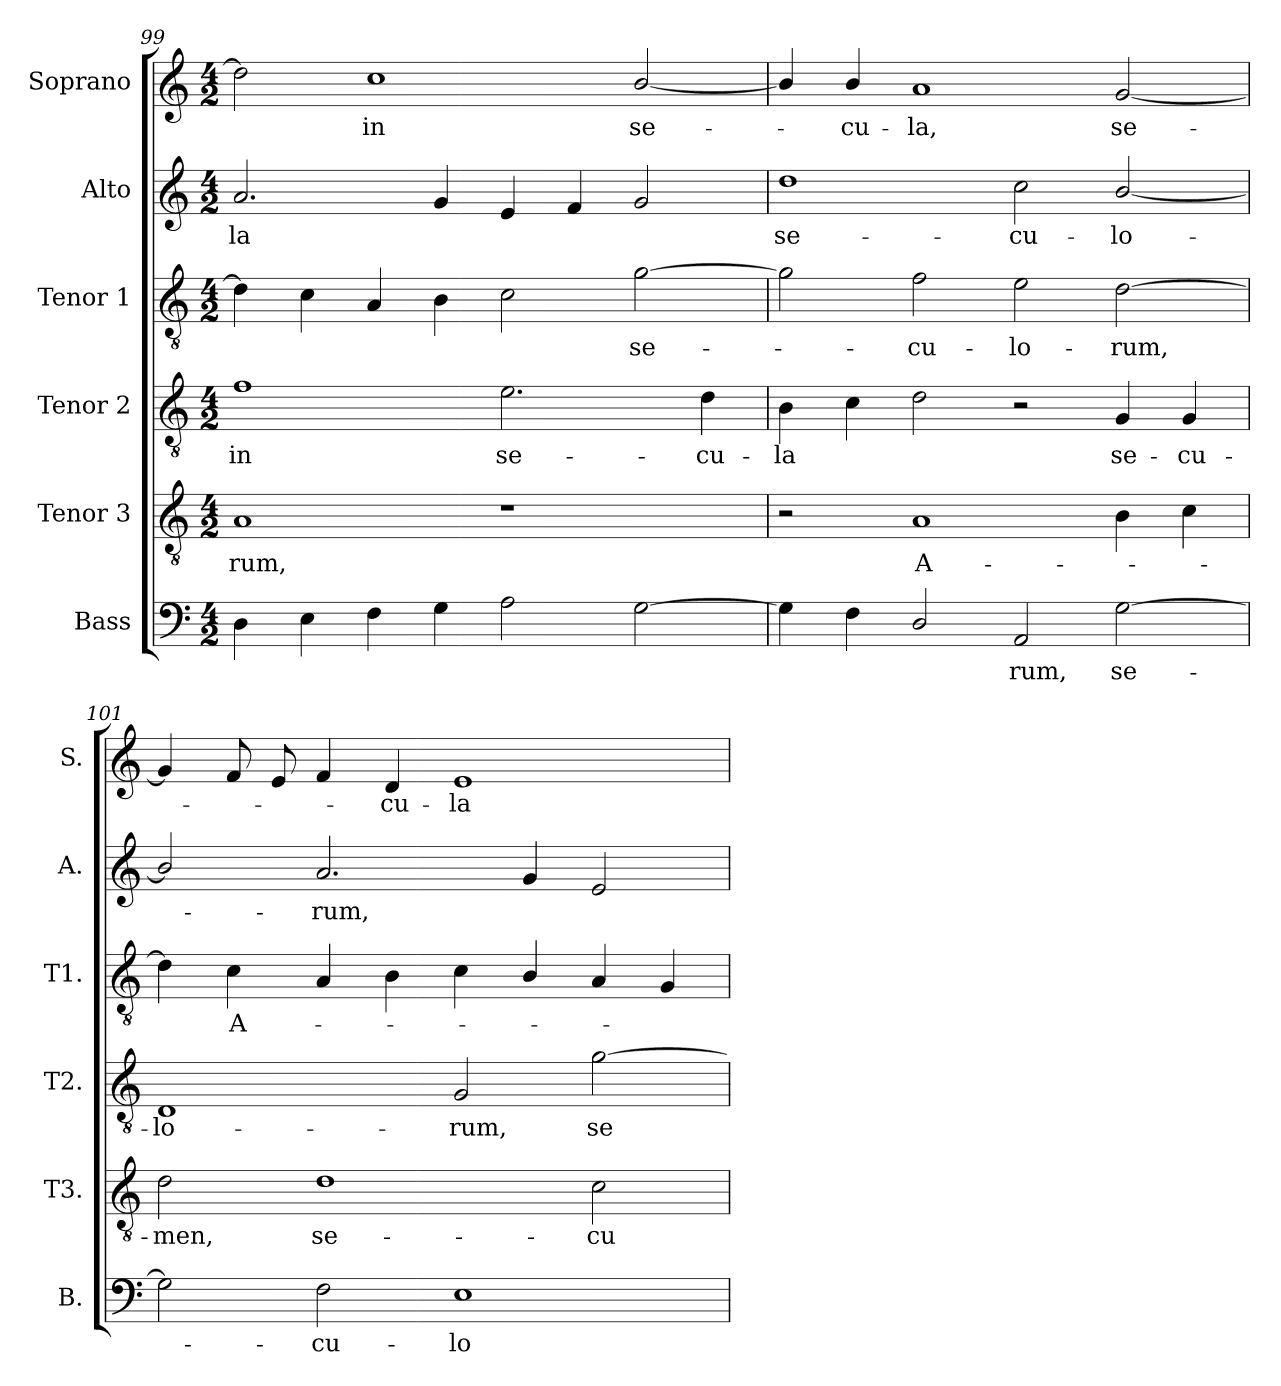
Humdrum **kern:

**kern	**text	**kern	**text	**kern	**text	**kern	**text	**kern	**text	**kern	**text
*part6	*part6	*part5	*part5	*part4	*part4	*part3	*part3	*part2	*part2	*part1	*part1
*staff6	*staff6	*staff5	*staff5	*staff4	*staff4	*staff3	*staff3	*staff2	*staff2	*staff1	*staff1
*I"Bass	*	*I"Tenor 3	*	*I"Tenor 2	*	*I"Tenor 1	*	*I"Alto	*	*I"Soprano	*
*I'B.	*	*I'T3.	*	*I'T2.	*	*I'T1.	*	*I'A.	*	*I'S.	*
!!LO:LB:g=z
*clefF4	*	*clefGv2	*	*clefGv2	*	*clefGv2	*	*clefG2	*	*clefG2	*
*	*	*ITrd7c12	*	*ITrd7c12	*	*ITrd7c12	*	*	*	*	*
*k[]	*	*k[]	*	*k[]	*	*k[]	*	*k[]	*	*k[]	*
*C:	*	*C:	*	*C:	*	*C:	*	*C:	*	*C:	*
*M4/2	*	*M4/2	*	*M4/2	*	*M4/2	*	*M4/2	*	*M4/2	*
=99	=99	=99	=99	=99	=99	=99	=99	=99	=99	=99	=99
!	!	!	!LO:LY:b:color=#000000	!	!	!	!	!	!	!	!
!	!	!	!	!	!LO:LY:b:color=#000000	!	!	!	!	!	!
!	!	!	!	!	!	!	!	!	!LO:LY:b:color=#000000	!	!
4Di\	.	1AAi	-rum,	1Fi	in	4Di\]	.	2.ai/	-la	2ddi\]	.
4Ei\	.	.	.	.	.	4Ci\	.	.	.	.	.
!	!	!	!	!	!	!	!	!	!	!	!LO:LY:b:color=#000000
4Fi\	.	.	.	.	.	4AAi/	.	.	.	1cci	in
4Gi\	.	.	.	.	.	4BBi\	.	4gi/	.	.	.
!	!	!	!	!	!LO:LY:b:color=#000000	!	!	!	!	!	!
2Ai\	.	1r	.	2.Ei\	se-	2Ci\	.	4ei/	.	.	.
.	.	.	.	.	.	.	.	4fi/	.	.	.
!	!	!	!	!	!	!	!LO:LY:b:color=#000000	!	!	!	!
!	!	!	!	!	!	!	!	!	!	!	!LO:LY:b:color=#000000
[2Gi\	.	.	.	.	.	[2Gi\	se-	2gi/	.	[2bi/	se-
!	!	!	!	!	!LO:LY:b:color=#000000	!	!	!	!	!	!
.	.	.	.	4Di\	-cu-	.	.	.	.	.	.
=100	=100	=100	=100	=100	=100	=100	=100	=100	=100	=100	=100
!	!	!	!	!	!LO:LY:b:color=#000000	!	!	!	!	!	!
!	!	!	!	!	!	!	!	!	!LO:LY:b:color=#000000	!	!
4Gi\]	.	2r	.	4BBi\	-la	2Gi\]	.	1ddi	se-	4bi/]	.
!	!	!	!	!	!	!	!	!	!	!	!LO:LY:b:color=#000000
4Fi\	.	.	.	4Ci\	.	.	.	.	.	4bi/	-cu-
!	!	!	!LO:LY:b:color=#000000	!	!	!	!	!	!	!	!
!	!	!	!	!	!	!	!LO:LY:b:color=#000000	!	!	!	!
!	!	!	!	!	!	!	!	!	!	!	!LO:LY:b:color=#000000
2Di/	.	1AAi	A-	2Di\	.	2Fi\	-cu-	.	.	1ai	-la,
!	!LO:LY:b:color=#000000	!	!	!	!	!	!	!	!	!	!
!	!	!	!	!	!	!	!LO:LY:b:color=#000000	!	!	!	!
!	!	!	!	!	!	!	!	!	!LO:LY:b:color=#000000	!	!
2AAi/	-rum,	.	.	2r	.	2Ei\	-lo-	2cci\	-cu-	.	.
!	!LO:LY:b:color=#000000	!	!	!	!	!	!	!	!	!	!
!	!	!	!	!	!LO:LY:b:color=#000000	!	!	!	!	!	!
!	!	!	!	!	!	!	!LO:LY:b:color=#000000	!	!	!	!
!	!	!	!	!	!	!	!	!	!LO:LY:b:color=#000000	!	!
!	!	!	!	!	!	!	!	!	!	!	!LO:LY:b:color=#000000
[2Gi\	se-	4BBi\	.	4GGi/	se-	[2Di\	-rum,	[2bi/	-lo-	[2gi/	se-
!	!	!	!	!	!LO:LY:b:color=#000000	!	!	!	!	!	!
.	.	4Ci\	.	4GGi/	-cu-	.	.	.	.	.	.
=101	=101	=101	=101	=101	=101	=101	=101	=101	=101	=101	=101
!	!	!	!LO:LY:b:color=#000000	!	!	!	!	!	!	!	!
!	!	!	!	!	!LO:LY:b:color=#000000	!	!	!	!	!	!
2Gi\]	.	2Di\	-men,	1DDi	-lo-	4Di\]	.	2bi/]	.	4gi/]	.
!	!	!	!	!	!	!	!LO:LY:b:color=#000000	!	!	!	!
.	.	.	.	.	.	4Ci\	A-	.	.	8fi/	.
.	.	.	.	.	.	.	.	.	.	8ei/	.
!	!LO:LY:b:color=#000000	!	!	!	!	!	!	!	!	!	!
!	!	!	!LO:LY:b:color=#000000	!	!	!	!	!	!	!	!
!	!	!	!	!	!	!	!	!	!LO:LY:b:color=#000000	!	!
2Fi\	-cu-	1Di	se-	.	.	4AAi/	.	2.ai/	-rum,	4fi/	.
!	!	!	!	!	!	!	!	!	!	!	!LO:LY:b:color=#000000
.	.	.	.	.	.	4BBi\	.	.	.	4di/	-cu-
!	!LO:LY:b:color=#000000	!	!	!	!	!	!	!	!	!	!
!	!	!	!	!	!LO:LY:b:color=#000000	!	!	!	!	!	!
!	!	!	!	!	!	!	!	!	!	!	!LO:LY:b:color=#000000
1Ei	-lo-	.	.	2GGi/	-rum,	4Ci\	.	.	.	1ei	-la
.	.	.	.	.	.	4BBi/	.	4gi/	.	.	.
!	!	!	!LO:LY:b:color=#000000	!	!	!	!	!	!	!	!
!	!	!	!	!	!LO:LY:b:color=#000000	!	!	!	!	!	!
.	.	2Ci\	-cu-	[2Gi\	se-	4AAi/	.	2ei/	.	.	.
.	.	.	.	.	.	4GGi/	.	.	.	.	.
=	=	=	=	=	=	=	=	=	=	=	=
*-	*-	*-	*-	*-	*-	*-	*-	*-	*-	*-	*-
